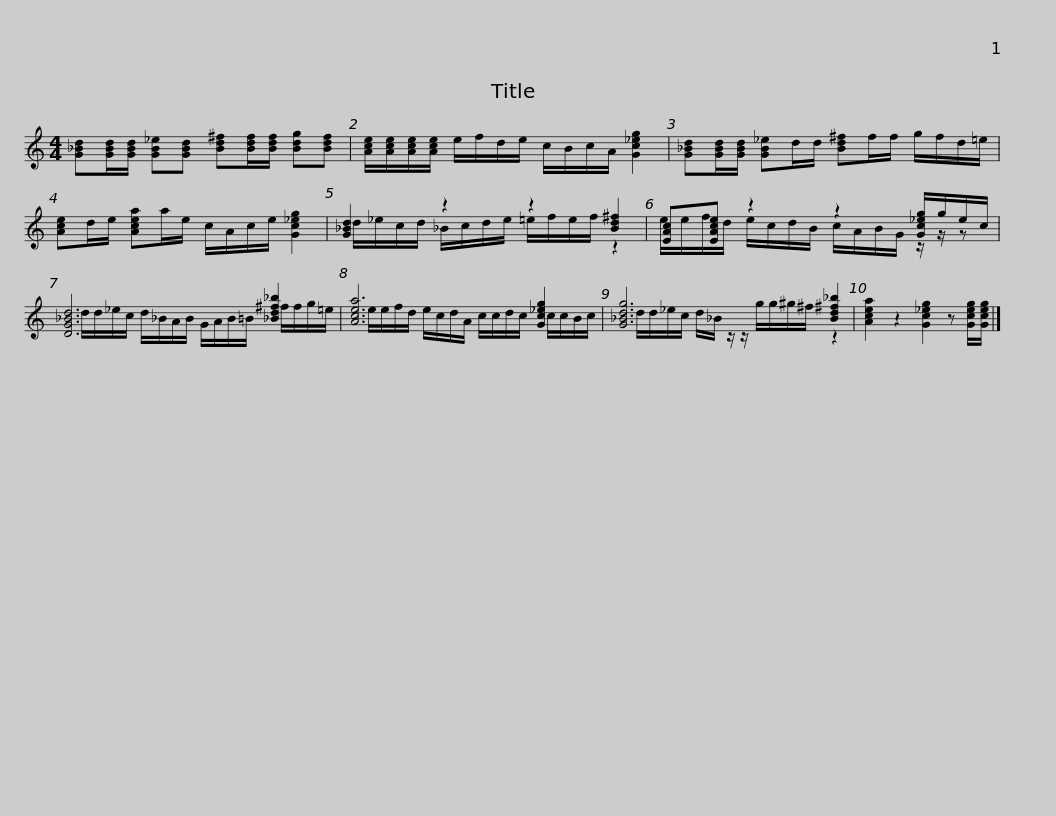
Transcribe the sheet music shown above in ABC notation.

X:1
%%score ( 1 2 )
L:1/8
M:4/4
I:linebreak $
K:C
V:1 treble
V:2 treble
V:1
 [G_Bd][GBd]/[GBd]/ [GB_e][GBd] [Bd^f][Bdf]/[Bdf]/ [Bdg][Bdf] | [Ace]/[Ace]/[Ace]/[Ace]/ e/f/d/e/ c/B/c/A/ [Gc_eg]2 | [G_Bd][GBd]/[GBd]/ [GB_e]d/d/ [Bd^f]f/f/ g/f/d/=e/ |$ [Ace]d/e/ [Acea]a/e/ c/A/c/e/ [Gc_eg]2 | [G_Bd]2 z2 z2 [Bd^f]2 | %5
 [EAc][EAce] z2 z2 [Gc_eg]/g/e/c/ |$ [DG_Bd]6 [_Bd^f_b]2 | [Acea]6 [Gc_eg]2 |$ [G_Bdg]6 [Bd^f_b]2 | [Acea]2 z2 [Gc_eg]2 z [Gceg]/[Gceg]/ |] %10
V:2
 x8 | x8 | x8 |$ x8 | d/_e/c/d/ _B/c/d/e/ =e/f/e/f/ z2 | %5
 e/e/f/d/ e/c/d/B/ c/A/B/G/ z/ z/ z |$ d/d/_e/c/ d/_B/A/B/ G/A/B/=B/ ^f/f/g/=e/ | e/e/f/d/ e/c/d/A/ c/c/d/c/ c/c/B/c/ |$ d/d/_e/c/ d/_B/ z/ z/ g/g/^g/^f/ z2 | x8 |] %10
